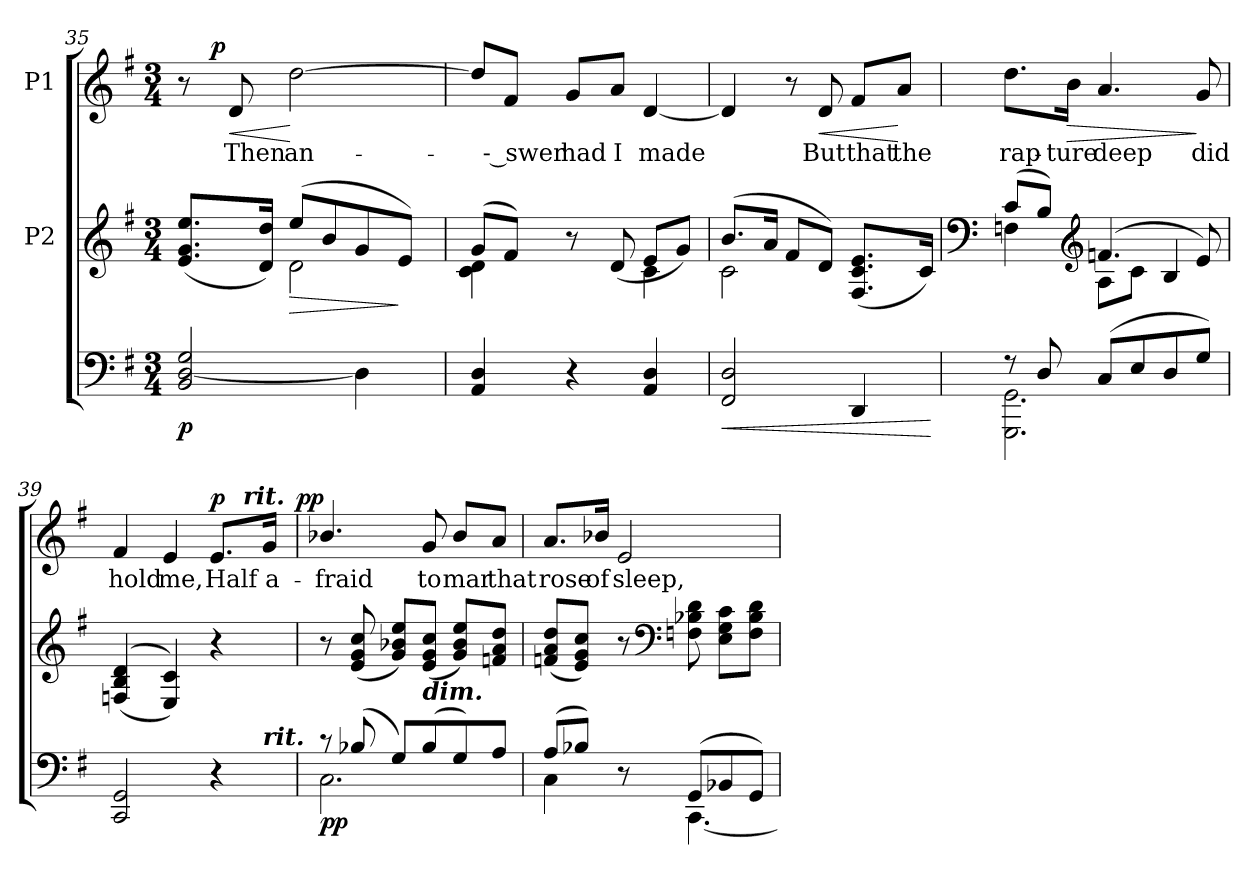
**kern	**dynam	**kern	**dynam	**kern	**text	**dynam
*part3	*part3	*part2	*part2	*part1	*part1	*part1
*staff3	*staff3	*staff2	*staff2	*staff1	*staff1	*staff1
*	*	*I"P2	*	*I"P1	*	*
!!LO:PB:g=z
*clefF4	*	*clefG2	*	*clefG2	*	*
*k[f#]	*	*k[f#]	*	*k[f#]	*	*
*e:	*	*e:	*	*e:	*	*
*M3/4	*	*M3/4	*	*M3/4	*	*
=35	=35	=35	=35	=35	=35	=35
*	*	*^	*	*^	*	*
2BBi/ [2Di 2Gi	p	(8.ei/ 8.gi 8.eeiL	4ryy	.	8r	16ryy	.	.
.	.	.	.	.	.	64ryy	.	.
.	.	.	.	.	.	1024ryy	.	.
.	.	.	.	.	.	2ryy	.	p
!	!	!	!	!	!	!	!LO:LY:b:color=#000000	!LO:HP:b
.	.	.	.	.	8di/	.	Then	<
.	.	16di/ 16ddiJk)	.	.	.	.	.	.
!	!	!	!	!LO:HP:b	!	!	!	!
!	!	!	!	!	!	!	!LO:LY:b:color=#000000	!
.	.	(8eei/L	2di\	>	[2ddi\	.	an-	[
.	.	8bi/	.	.	.	.	.	.
4Di\]	.	8gi/	.	.	.	.	.	.
.	.	.	.	.	.	8ryy	.	.
.	.	8ei/J)	.	]	.	.	.	.
.	.	.	.	.	.	32ryy	.	.
.	.	.	.	.	.	128...ryy	.	.
*	*	*	*	*	*v	*v	*	*
=36	=36	=36	=36	=36	=36	=36	=36
4AAi/ 4Di	.	(8gi/L	4ci\ 4di	.	8ddi/L]	.	.
!	!	!	!	!	!	!LO:LY:b:color=#000000	!
.	.	8f#i/J)	.	.	8f#i/J	-- swer	.
!	!	!	!	!	!	!LO:LY:b:color=#000000	!
4r	.	8r	4ryy	.	8gi/L	had	.
!	!	!	!	!	!	!LO:LY:b:color=#000000	!
.	.	(8di/	.	.	8ai/J	I	.
!	!	!	!	!	!	!LO:LY:b:color=#000000	!
4AAi/ 4Di	.	8ei/L	4ci\	.	[4di/	made	.
.	.	8gi/J)	.	.	.	.	.
=37	=37	=37	=37	=37	=37	=37	=37
!	!LO:HP:b	!	!	!	!	!	!
2FF#i/ 2Di	<	(8.bi/L	2ci\	.	4di/]	.	.
.	.	16ai/Jk	.	.	.	.	.
.	.	8f#i/L	.	.	8r	.	.
!	!	!	!	!	!	!LO:LY:b:color=#000000	!LO:HP:b
.	.	8di/J)	.	.	8di/	But	<
!	!	!	!	!	!	!LO:LY:b:color=#000000	!
4DDi/	.	(8.F#i/ 8.ci 8.eiL	4ryy	.	8f#i/L	that	.
!	!	!	!	!	!	!LO:LY:b:color=#000000	!
.	.	.	.	.	8ai/J	the	[
.	.	16ci/Jk)	.	.	.	.	.
*	*	*v	*v	*	*	*	*
.	[	.	.	.	.	.
!!LO:LB:g=z
=38	=38	=38	=38	=38	=38	=38
*	*	*clefF4	*	*	*	*
*^	*	*^	*	*	*	*
!	!	!	!	!	!	!	!LO:LY:b:color=#000000	!
8r	2.GGGi\ 2.GGi	.	(8ci/L	4Fni\	.	8.ddi\L	rap-	.
8Di/	.	.	8Bi/J)	.	.	.	.	.
!	!	!	!	!	!	!	!LO:LY:b:color=#000000	!LO:HP:b
.	.	.	.	.	.	16bi\Jk	-ture	>
*	*	*	*clefG2	*	*	*	*	*
!	!	!	!	!	!	!	!LO:LY:b:color=#000000	!
(8Ci/L	.	.	(4.fni/	8Ai\L	.	4.ai/	deep	.
8Ei/	.	.	.	8ci\J	.	.	.	.
8Di/	.	.	.	4Bi/	.	.	.	.
!	!	!	!	!	!	!	!LO:LY:b:color=#000000	!
8Gi/J)	.	.	8ei/)	.	.	8gi/	did	]
*	*	*	*v	*v	*	*	*	*
=39	=39	=39	=39	=39	=39	=39	=39
!	!	!	!	!	!	!LO:LY:b:color=#000000	!
*	*	*	*	*	*^	*	*
*	*	*	*	*	*	*^	*	*
2CCi/ 2GGi	2ryy	.	((4Fni/ 4Bi 4di	.	4f#i/	2ryy	2ryy	hold	.
!	!	!	!	!	!	!	!	!LO:LY:b:color=#000000	!
.	.	.	4Ei/ 4ci))	.	4ei/	.	.	me,	.
!	!	!	!	!	!	!	!	!LO:LY:b:color=#000000	!
4r	8.ryy	.	4r	.	8.ei/L	8ryy	8ryy	Half	p
.	.	.	.	.	.	16ryy	512ryy	.	.
!	!	!	!	!	!	!	!LO:TX:a:Bi:t=rit.	!	!
.	.	.	.	.	.	.	16ryy	.	.
!	!LO:TX:a:Bi:t=rit.	!	!	!	!	!	!	!	!
!	!	!	!	!	!	!	!	!LO:LY:b:color=#000000	!
.	16ryy	.	.	.	16gi/Jk	32ryy	.	a-	.
.	.	.	.	.	.	.	32ryy	.	.
.	.	.	.	.	.	64ryy	.	.	.
.	.	.	.	.	.	.	64...ryy	.	.
.	.	.	.	.	.	128...ryy	.	.	.
.	.	.	.	.	.	1024ryy	.	.	pp
*	*	*	*	*	*v	*v	*v	*	*
=40	=40	=40	=40	=40	=40	=40	=40
*	*	*	*	*	*^	*	*
*	*	*	*	*	*	*^	*	*
!	!	!	!	!	!	!	!	!LO:LY:b:color=#000000	!
*	*	*	*	*	*v	*v	*v	*	*
8r	2.Ci\	pp	8r	.	4.b-Xi/	-fraid	.
(8B-Xi/	.	.	(8ei/ 8gi 8cci	.	.	.	.
8Gi/L)	.	.	8gi/ 8b-Xi 8eeiL)	.	.	.	.
!LO:TX:a:Bi:t=dim.	!	!	!	!	!	!	!
!	!	!	!	!	!	!LO:LY:b:color=#000000	!
(8B-i/	.	.	(8ei/ 8gi 8cciJ	.	8gi/	to	.
!	!	!	!	!	!	!LO:LY:b:color=#000000	!
8Gi/)	.	.	8gi/ 8b-i 8eeiL)	.	8b-i/L	mar	.
!	!	!	!	!	!	!LO:LY:b:color=#000000	!
8Ai/J	.	.	8fni/ 8ai 8ddiJ	.	8ai/J	that	.
!!LO:LB:g=z
=41	=41	=41	=41	=41	=41	=41	=41
!	!	!	!	!	!	!LO:LY:b:color=#000000	!
(8Ai/L	4Ci\	.	(8fni/ 8ai 8ddiL	.	8.ai/L	rose	.
8B-Xi/J)	.	.	8ei/ 8gi 8cciJ)	.	.	.	.
!	!	!	!	!	!	!LO:LY:b:color=#000000	!
.	.	.	.	.	16b-Xi/Jk	of	.
!	!	!	!	!	!	!LO:LY:b:color=#000000	!
8r	8ryy	.	8r	.	2ei/	sleep,	.
*	*	*	*clefF4	*	*	*	*
(8GGi/L	[4.CCi\	.	8Fni\ 8B-Xi 8di	.	.	.	.
8BB-Xi/	.	.	8Ei\ 8Gi 8ciL	.	.	.	.
8GGi/J)	.	.	8Fi\ 8B-i 8diJ	.	.	.	.
*v	*v	*	*	*	*	*	*
=	=	=	=	=	=	=
*-	*-	*-	*-	*-	*-	*-
